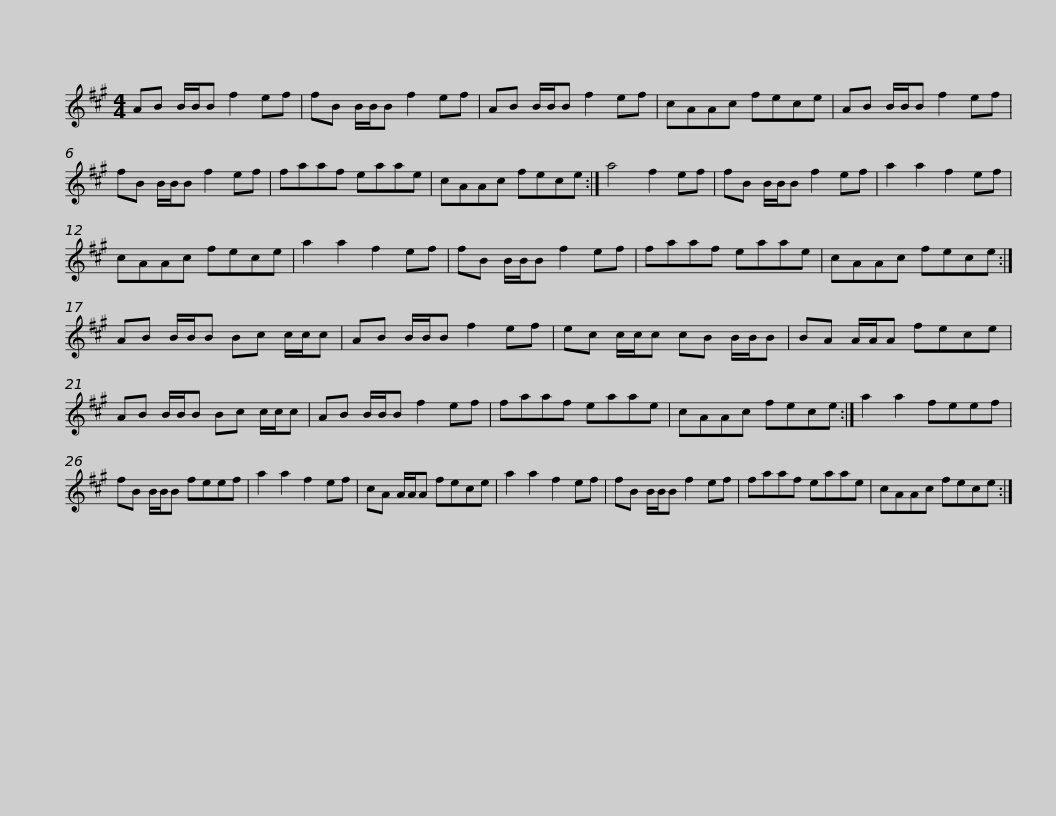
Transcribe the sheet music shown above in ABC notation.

X:1
L:1/8
M:4/4
I:linebreak $
K:A
V:1 treble
V:1
 AB B/B/B f2 ef | fB B/B/B f2 ef | AB B/B/B f2 ef | cAAc fece | AB B/B/B f2 ef |$ %5
 fB B/B/B f2 ef | faaf eaae | cAAc fece :| a4 f2 ef | fB B/B/B f2 ef | %10
 a2 a2 f2 ef |$ cAAc fece | a2 a2 f2 ef | fB B/B/B f2 ef | faaf eaae | %15
 cAAc fece :|$ AB B/B/B Bc c/c/c | AB B/B/B f2 ef | ec c/c/c cB B/B/B | BA A/A/A fece | %20
 AB B/B/B Bc c/c/c |$ AB B/B/B f2 ef | faaf eaae | cAAc fece :| a2 a2 feef | %25
 fB B/B/B feef |$ a2 a2 f2 ef | cA A/A/A fece | a2 a2 f2 ef | fB B/B/B f2 ef | %30
 faaf eaae |$ cAAc fece :| %32
